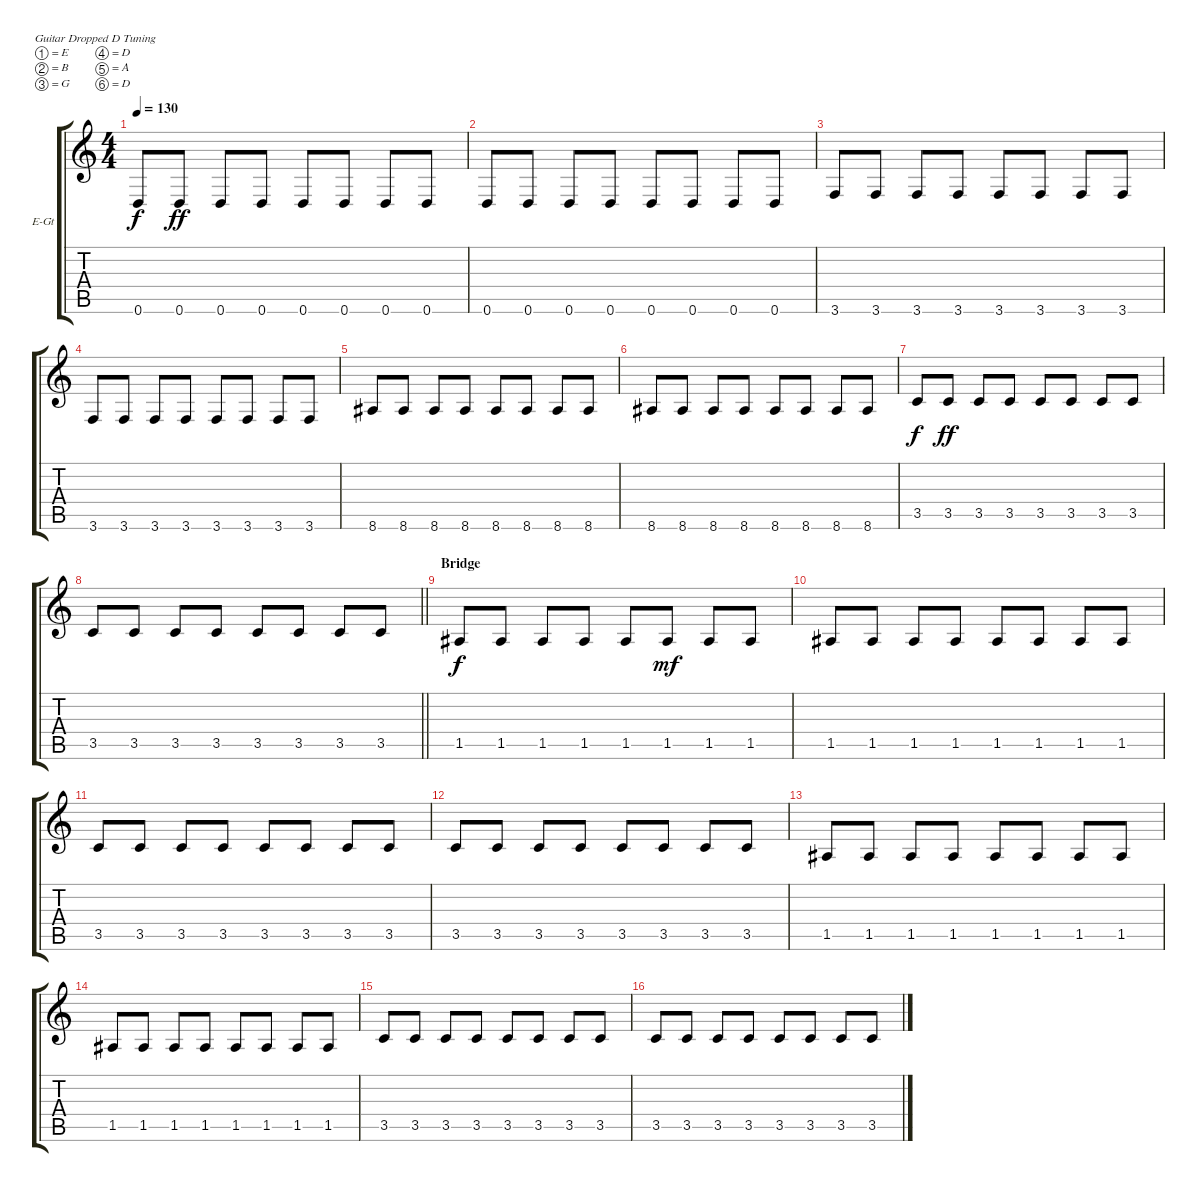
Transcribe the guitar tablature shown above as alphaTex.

\bracketExtendMode groupsimilarinstruments
\firstSystemTrackNameOrientation horizontal
\otherSystemsTrackNameOrientation horizontal
\track ("Electric Guitar" "E-Gt") {instrument distortionguitar}
\staff {score tabs}
\tuning (E4 B3 G3 D3 A2 D2)
\ts (4 4)
\tempo 130
\clef g2
\scale
0.333333
\ks c
0.6.8{dy f} 0.6.8{dy ff} 0.6.8 0.6.8 0.6.8 0.6.8 0.6.8 0.6.8 |
\scale
0.333333 0.6.8 0.6.8 0.6.8 0.6.8 0.6.8 0.6.8 0.6.8 0.6.8 |
\scale
0.333333 3.6.8 3.6.8 3.6.8 3.6.8 3.6.8 3.6.8 3.6.8 3.6.8 |
\scale
0.333333 3.6.8 3.6.8 3.6.8 3.6.8 3.6.8 3.6.8 3.6.8 3.6.8 |
\scale
0.333333 8.6.8 8.6.8 8.6.8 8.6.8 8.6.8 8.6.8 8.6.8 8.6.8 |
\scale
0.333333 8.6.8 8.6.8 8.6.8 8.6.8 8.6.8 8.6.8 8.6.8 8.6.8 |
\scale
0.333333 3.5.8{dy f} 3.5.8{dy ff} 3.5.8 3.5.8 3.5.8 3.5.8 3.5.8 3.5.8 |
\scale
0.333333
\barLineRight lightlight
3.5.8 3.5.8 3.5.8 3.5.8 3.5.8 3.5.8 3.5.8 3.5.8 |
\section ("" "Bridge")
\scale
0.333333 1.5.8{dy f} 1.5.8 1.5.8 1.5.8 1.5.8 1.5.8{dy mf} 1.5.8 1.5.8 |
\scale
0.333333 1.5.8 1.5.8 1.5.8 1.5.8 1.5.8 1.5.8 1.5.8 1.5.8 |
\scale
0.333333 3.5.8 3.5.8 3.5.8 3.5.8 3.5.8 3.5.8 3.5.8 3.5.8 |
\scale
0.333333 3.5.8 3.5.8 3.5.8 3.5.8 3.5.8 3.5.8 3.5.8 3.5.8 |
\scale
0.333333 1.5.8 1.5.8 1.5.8 1.5.8 1.5.8 1.5.8 1.5.8 1.5.8 |
\scale
0.333333 1.5.8 1.5.8 1.5.8 1.5.8 1.5.8 1.5.8 1.5.8 1.5.8 |
\scale
0.333333 3.5.8 3.5.8 3.5.8 3.5.8 3.5.8 3.5.8 3.5.8 3.5.8 |
\scale
0.333333 3.5.8 3.5.8 3.5.8 3.5.8 3.5.8 3.5.8 3.5.8 3.5.8
